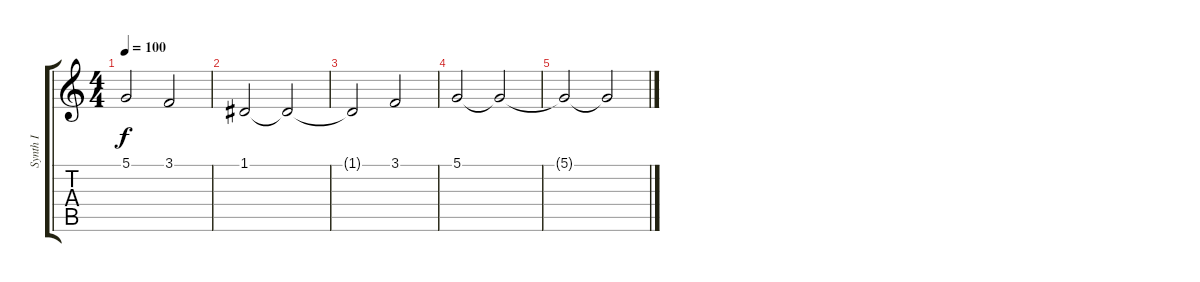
\track ("Synth I" "Synth I") {instrument stringensemble2}
\staff {score tabs}
\tuning (D4 A3 F3 C3 G2 D2) {hide}
\ts (4 4)
\tempo 100
\clef g2
\ks c
5.1.2{dy f} 3.1.2 |
1.1.2 1.1{t}.2 |
1.1{t}.2 3.1.2 |
5.1.2 5.1{t}.2 |
5.1{t}.2 5.1{t}.2
